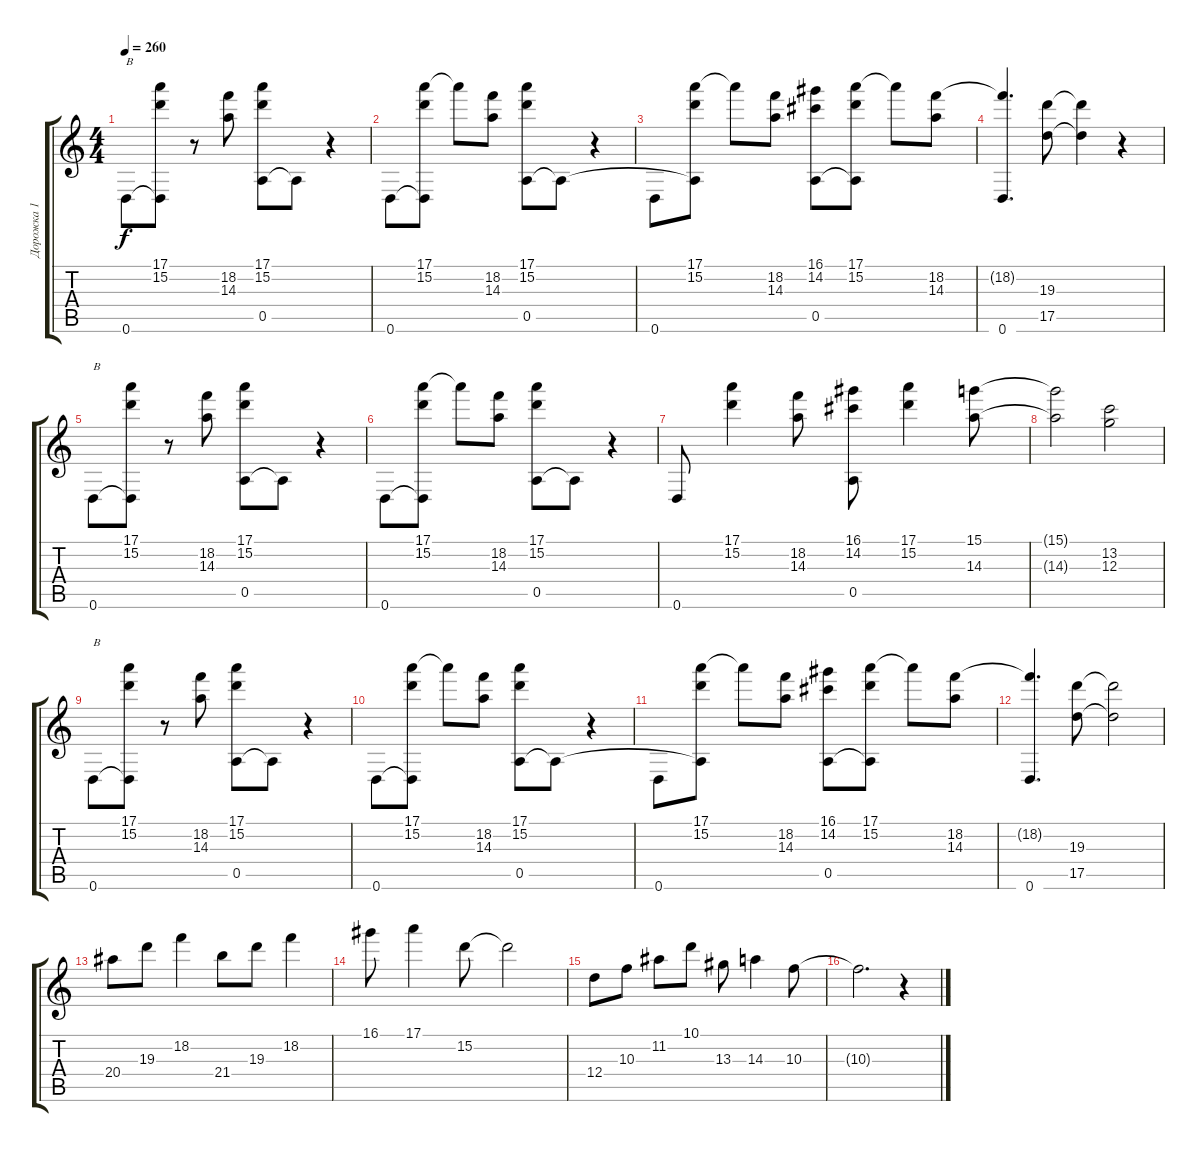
\track ("Дорожка 1" "Дорожка 1") {instrument acousticguitarnylon}
\staff {score tabs}
\tuning (E4 B3 G3 D3 A2 D2) {hide}
\ts (4 4)
\tempo 260
\clef g2
\ks c
0.6.8{txt "B" dy f} (17.1 15.2 0.6{t}).8 r.8 (18.2 14.3).8 (17.1 15.2 0.5).8 0.5{t}.8 r.4 |
0.6.8 (17.1 15.2 0.6{t}).8 17.1{t}.8 (18.2 14.3).8 (17.1 15.2 0.5).8 0.5{t}.8 r.4 |
0.6.8 (17.1 15.2 0.5{t}).8 17.1{t}.8 (18.2 14.3).8 (16.1 14.2 0.5).8 (17.1 15.2 0.5{t}).8 17.1{t}.8 (18.2 14.3).8 |
(18.2{t} 0.6).4{d} (19.3 17.5).8 (19.3{t} 17.5{t}).4 r.4 |
0.6.8{txt "B"} (17.1 15.2 0.6{t}).8 r.8 (18.2 14.3).8 (17.1 15.2 0.5).8 0.5{t}.8 r.4 |
0.6.8 (17.1 15.2 0.6{t}).8 17.1{t}.8 (18.2 14.3).8 (17.1 15.2 0.5).8 0.5{t}.8 r.4 |
0.6.8 (17.1 15.2).4 (18.2 14.3).8 (16.1 14.2 0.5).8 (17.1 15.2).4 (15.1 14.3).8 |
(15.1{t} 14.3{t}).2 (13.2 12.3).2 |
0.6.8{txt "B"} (17.1 15.2 0.6{t}).8 r.8 (18.2 14.3).8 (17.1 15.2 0.5).8 0.5{t}.8 r.4 |
0.6.8 (17.1 15.2 0.6{t}).8 17.1{t}.8 (18.2 14.3).8 (17.1 15.2 0.5).8 0.5{t}.8 r.4 |
0.6.8 (17.1 15.2 0.5{t}).8 17.1{t}.8 (18.2 14.3).8 (16.1 14.2 0.5).8 (17.1 15.2 0.5{t}).8 17.1{t}.8 (18.2 14.3).8 |
(18.2{t} 0.6).4{d} (19.3 17.5).8 (19.3{t} 17.5{t}).2 |
20.4.8 19.3.8 18.2.4 21.4.8 19.3.8 18.2.4 |
16.1.8 17.1.4 15.2.8 15.2{t}.2 |
12.4.8 10.3.8 11.2.8 10.1.8 13.3.8 14.3.4 10.3.8 |
10.3{t}.2{d} r.4
